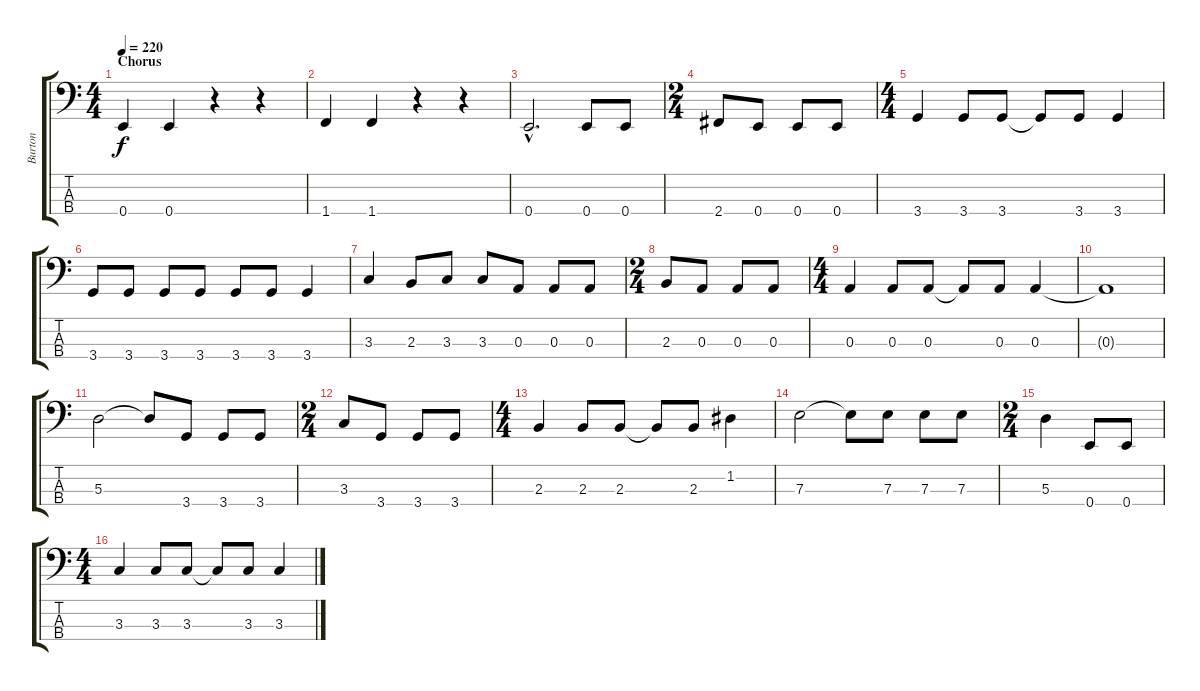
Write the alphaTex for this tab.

\track ("Burton" "Burton") {instrument electricbassfinger}
\staff {score tabs}
\tuning (G2 D2 A1 E1) {hide}
\ts (4 4)
\section ("" "Chorus")
\tempo 220
\clef f4
\ks c
0.4.4{dy f} 0.4.4 r.4 r.4 |
1.4.4 1.4.4 r.4 r.4 |
0.4{hac}.2{d} 0.4.8 0.4.8 |
\ts (2 4)
2.4.8 0.4.8 0.4.8 0.4.8 |
\ts (4 4)
3.4.4 3.4.8 3.4.8 3.4{t}.8 3.4.8 3.4.4 |
3.4.8 3.4.8 3.4.8 3.4.8 3.4.8 3.4.8 3.4.4 |
3.3.4 2.3.8 3.3.8 3.3.8 0.3.8 0.3.8 0.3.8 |
\ts (2 4)
2.3.8 0.3.8 0.3.8 0.3.8 |
\ts (4 4)
0.3.4 0.3.8 0.3.8 0.3{t}.8 0.3.8 0.3.4 |
0.3{t}.1 |
5.3.2 5.3{t}.8 3.4.8 3.4.8 3.4.8 |
\ts (2 4)
3.3.8 3.4.8 3.4.8 3.4.8 |
\ts (4 4)
2.3.4 2.3.8 2.3.8 2.3{t}.8 2.3.8 1.2.4 |
7.3.2 7.3{t}.8 7.3.8 7.3.8 7.3.8 |
\ts (2 4)
5.3.4 0.4.8 0.4.8 |
\ts (4 4)
3.3.4 3.3.8 3.3.8 3.3{t}.8 3.3.8 3.3.4
